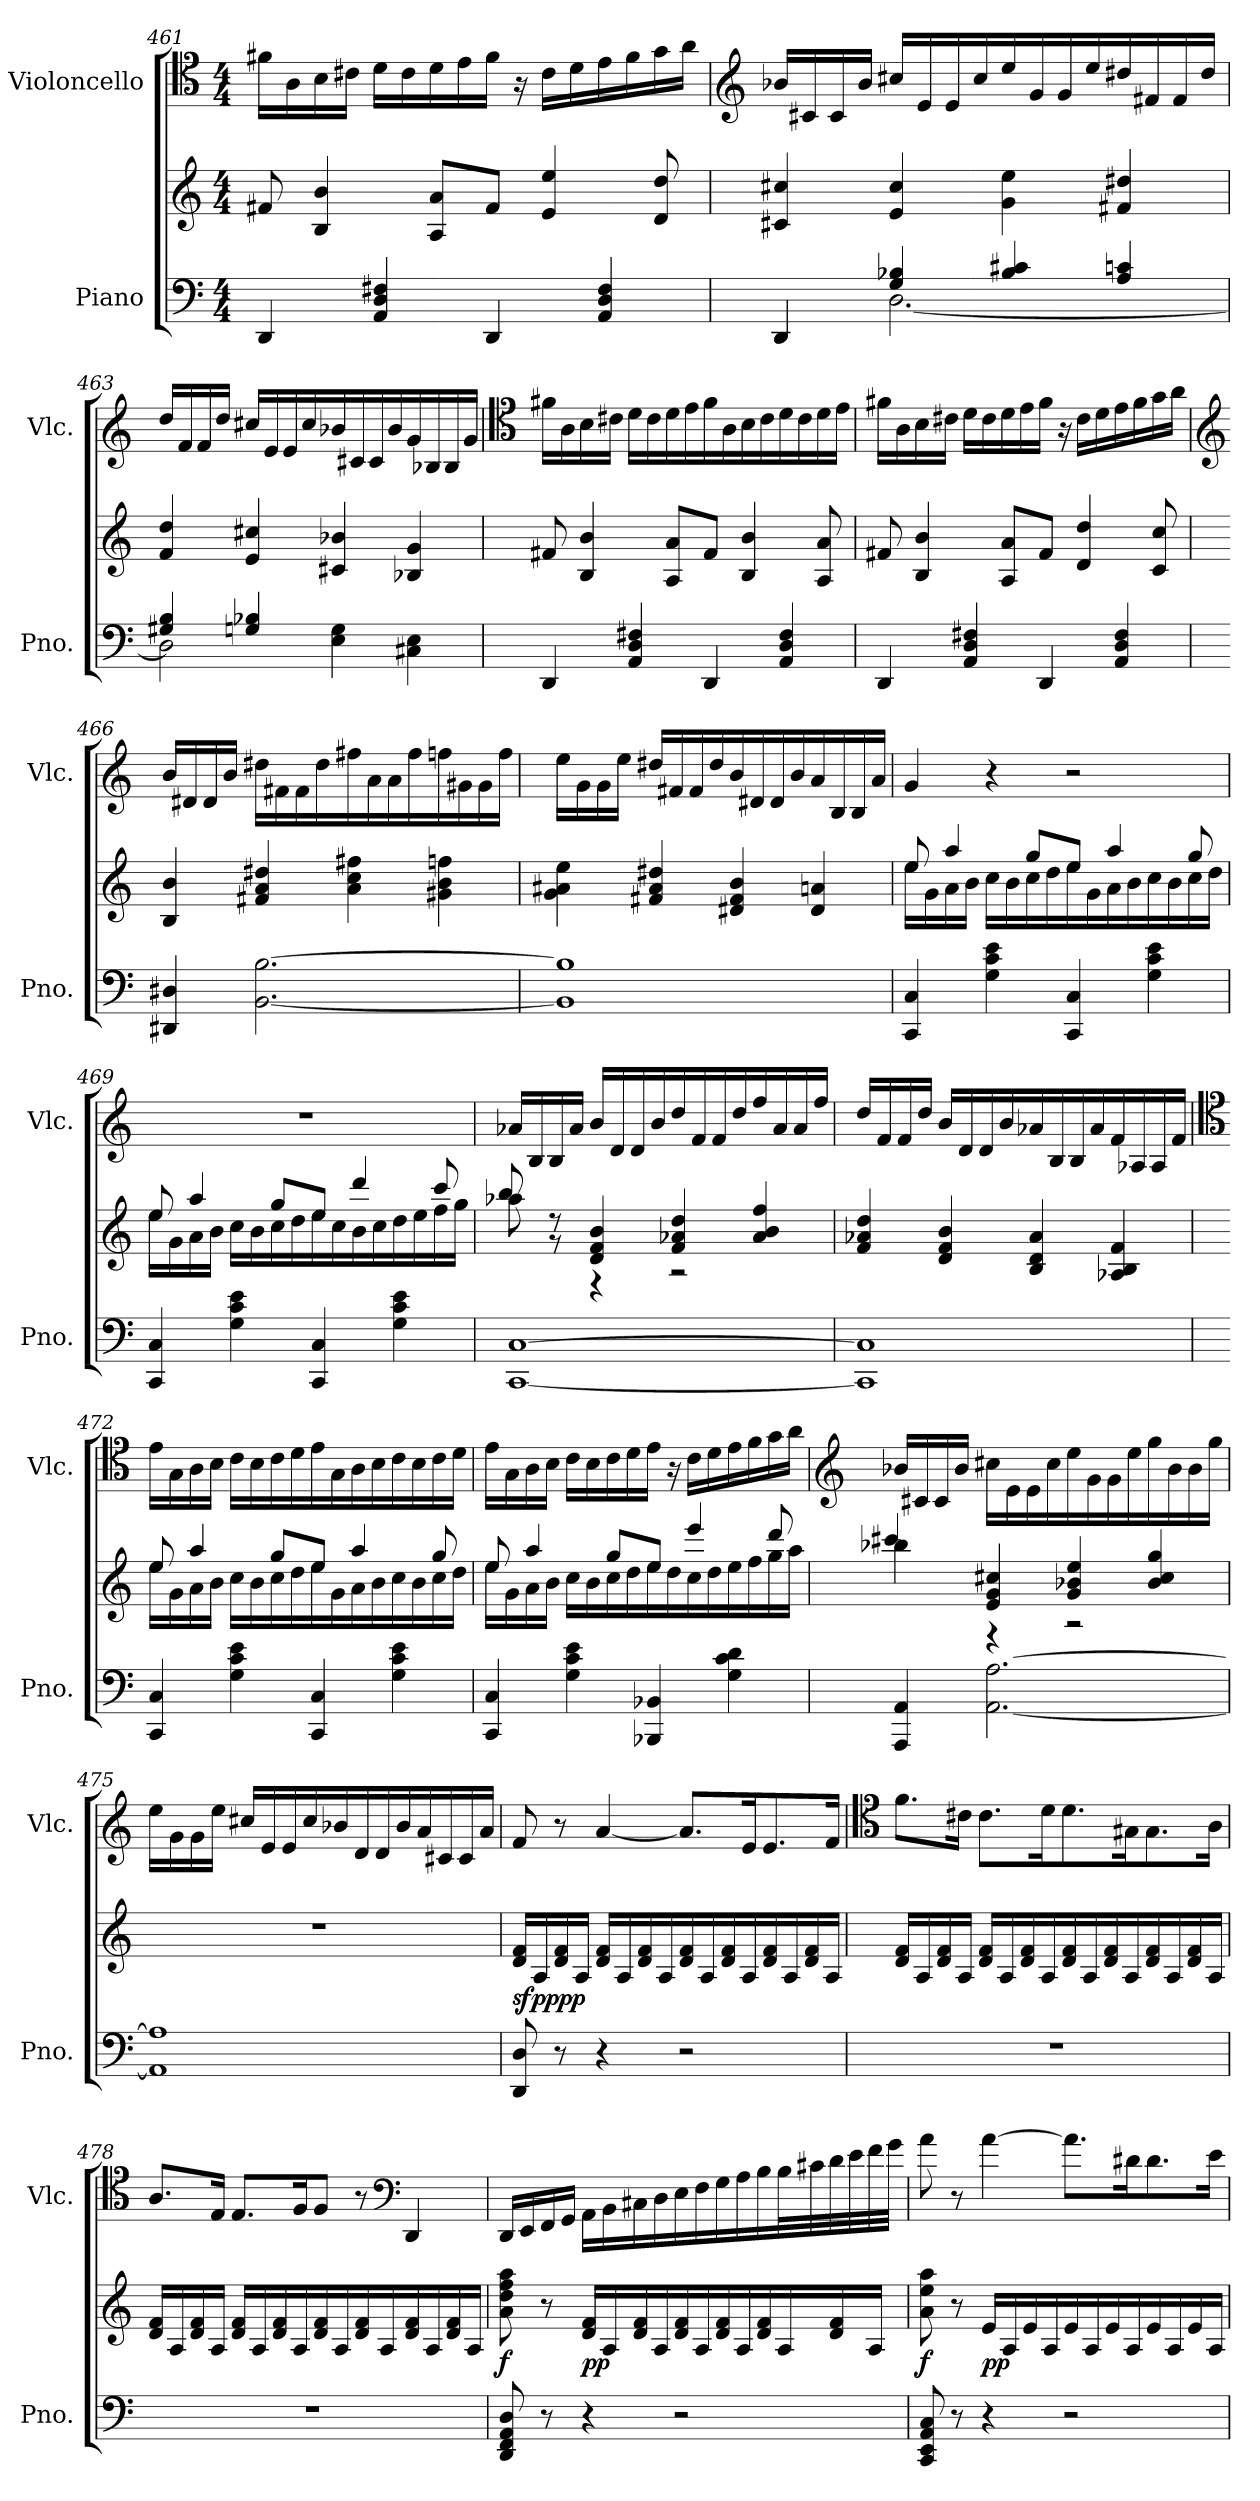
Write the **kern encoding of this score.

**kern	**kern	**dynam	**kern
*part2	*part2	*part2	*part1
*staff3	*staff2	*staff2/3	*staff1
*I"Piano	*	*	*I"Violoncello
*I'Pno.	*	*	*I'Vlc.
*clefF4	*clefG2	*	*clefC4
*k[]	*k[]	*	*k[]
*M4/4	*M4/4	*	*M4/4
=461	=461	=461	=461
4DD/	8f#X/	.	16f#X\LL
.	.	.	16A\
.	4B/ 4b/	.	16B\
.	.	.	16c#X\JJ
4AA/ 4D/ 4F#X/	.	.	16d\LL
.	.	.	16c#\
.	8A/ 8a/L	.	16d\
.	.	.	16e\
4DD/	8f#/J	.	16f#\JJ
.	.	.	16r
.	4e/ 4ee/	.	16c#\LL
.	.	.	16d\
4AA/ 4D/ 4F#/	.	.	16e\
.	.	.	16f#\
.	8d/ 8dd/	.	16g\
.	.	.	16a\JJ
!!LO:LB:g=z
=462	=462	=462	=462
*	*	*	*clefG2
*^	*	*	*
4DD/	4DD/	4c#X/ 4cc#X/	.	16b-X/LL
.	.	.	.	16c#X/
.	.	.	.	16c#/
.	.	.	.	16b-/JJ
4G/ 4B-X/	[2.D\	4e/ 4cc#/	.	16cc#X/LL
.	.	.	.	16e/
.	.	.	.	16e/
.	.	.	.	16cc#/
4B-/ 4c#X/	.	4g\ 4ee\	.	16ee/
.	.	.	.	16g/
.	.	.	.	16g/
.	.	.	.	16ee/
4A/ 4cn/	.	4f#X/ 4dd#X/	.	16dd#X/
.	.	.	.	16f#X/
.	.	.	.	16f#/
.	.	.	.	16dd#/JJ
=463	=463	=463	=463	=463
4G#X/ 4B/	2D\]	4f/ 4dd/	.	16dd/LL
.	.	.	.	16f/
.	.	.	.	16f/
.	.	.	.	16dd/JJ
4Gn/ 4B-X/	.	4e/ 4cc#X/	.	16cc#X/LL
.	.	.	.	16e/
.	.	.	.	16e/
.	.	.	.	16cc#/
4E\ 4G\	2ryy	4c#X/ 4b-X/	.	16b-X/
.	.	.	.	16c#X/
.	.	.	.	16c#/
.	.	.	.	16b-/
4C#X\ 4E\	.	4B-X/ 4g/	.	16g/
.	.	.	.	16B-X/
.	.	.	.	16B-/
.	.	.	.	16g/JJ
*v	*v	*	*	*
!!LO:LB:g=z
=464	=464	=464	=464
*	*	*	*clefC4
4DD/	8f#X/	.	16f#X\LL
.	.	.	16A\
.	4B/ 4b/	.	16B\
.	.	.	16c#X\JJ
4AA/ 4D/ 4F#X/	.	.	16d\LL
.	.	.	16c#\
.	8A/ 8a/L	.	16d\
.	.	.	16e\
4DD/	8f#/J	.	16f#\
.	.	.	16A\
.	4B/ 4b/	.	16B\
.	.	.	16c#\
4AA/ 4D/ 4F#/	.	.	16d\
.	.	.	16c#\
.	8A/ 8a/	.	16d\
.	.	.	16e\JJ
=465	=465	=465	=465
4DD/	8f#X/	.	16f#X\LL
.	.	.	16A\
.	4B/ 4b/	.	16B\
.	.	.	16c#X\JJ
4AA/ 4D/ 4F#X/	.	.	16d\LL
.	.	.	16c#\
.	8A/ 8a/L	.	16d\
.	.	.	16e\
4DD/	8f#/J	.	16f#\JJ
.	.	.	16r
.	4d/ 4dd/	.	16c#\LL
.	.	.	16d\
4AA/ 4D/ 4F#/	.	.	16e\
.	.	.	16f#\
.	8c/ 8cc/	.	16g\
.	.	.	16a\JJ
!!LO:LB:g=z
=466	=466	=466	=466
*	*	*	*clefG2
4DD#X/ 4D#X/	4B/ 4b/	.	16b/LL
.	.	.	16d#X/
.	.	.	16d#/
.	.	.	16b/JJ
[2.BB\ [2.B\	4f#X/ 4a/ 4dd#X/	.	16dd#X\LL
.	.	.	16f#X\
.	.	.	16f#\
.	.	.	16dd#\
.	4a\ 4cc\ 4ff#X\	.	16ff#X\
.	.	.	16a\
.	.	.	16a\
.	.	.	16ff#\
.	4g#X\ 4b\ 4ffn\	.	16ffn\
.	.	.	16g#X\
.	.	.	16g#\
.	.	.	16ff\JJ
=467	=467	=467	=467
1BB] 1B]	4g\ 4a#X\ 4ee\	.	16ee\LL
.	.	.	16g\
.	.	.	16g\
.	.	.	16ee\JJ
.	4f#X/ 4a#/ 4dd#X/	.	16dd#X/LL
.	.	.	16f#X/
.	.	.	16f#/
.	.	.	16dd#/
.	4d#X/ 4f#/ 4b/	.	16b/
.	.	.	16d#X/
.	.	.	16d#/
.	.	.	16b/
.	4d#/ 4an/	.	16a/
.	.	.	16B/
.	.	.	16B/
.	.	.	16a/JJ
!!LO:PB:g=z
=468	=468	=468	=468
*	*^	*	*
4CC/ 4C/	16ee\LL	8ee/	.	4g/
.	16g\	.	.	.
.	16a\	4aa/	.	.
.	16b\JJ	.	.	.
4G\ 4c\ 4e\	16cc\LL	.	.	4r
.	16b\	.	.	.
.	16cc\	8gg/L	.	.
.	16dd\	.	.	.
4CC/ 4C/	16ee\	8ee/J	.	2r
.	16g\	.	.	.
.	16a\	4aa/	.	.
.	16b\	.	.	.
4G\ 4c\ 4e\	16cc\	.	.	.
.	16b\	.	.	.
.	16cc\	8gg/	.	.
.	16dd\JJ	.	.	.
=469	=469	=469	=469	=469
4CC/ 4C/	16ee\LL	8ee/	.	1r
.	16g\	.	.	.
.	16a\	4aa/	.	.
.	16b\JJ	.	.	.
4G\ 4c\ 4e\	16cc\LL	.	.	.
.	16b\	.	.	.
.	16cc\	8gg/L	.	.
.	16dd\	.	.	.
4CC/ 4C/	16ee\	8ee/J	.	.
.	16cc\	.	.	.
.	16b\	4ddd/	.	.
.	16cc\	.	.	.
4G\ 4c\ 4e\	16dd\	.	.	.
.	16ee\	.	.	.
.	16ff\	8ccc/	.	.
.	16gg\JJ	.	.	.
=470	=470	=470	=470	=470
[1CC [1C	8aa-X\	8bb/	.	16a-X/LL
.	.	.	.	16B/
.	8r	8r	.	16B/
.	.	.	.	16a-/JJ
.	4d/ 4f/ 4b/	4r	.	16b/LL
.	.	.	.	16d/
.	.	.	.	16d/
.	.	.	.	16b/
.	4f/ 4a-X/ 4dd/	2r	.	16dd/
.	.	.	.	16f/
.	.	.	.	16f/
.	.	.	.	16dd/
.	4a-/ 4b/ 4ff/	.	.	16ff/
.	.	.	.	16a-/
.	.	.	.	16a-/
.	.	.	.	16ff/JJ
*	*v	*v	*	*
!!LO:LB:g=z
=471	=471	=471	=471
1CC] 1C]	4f/ 4a-X/ 4dd/	.	16dd/LL
.	.	.	16f/
.	.	.	16f/
.	.	.	16dd/JJ
.	4d/ 4f/ 4b/	.	16b/LL
.	.	.	16d/
.	.	.	16d/
.	.	.	16b/
.	4B/ 4d/ 4a-/	.	16a-X/
.	.	.	16B/
.	.	.	16B/
.	.	.	16a-/
.	4A-X/ 4B/ 4f/	.	16f/
.	.	.	16A-X/
.	.	.	16A-/
.	.	.	16f/JJ
=472	=472	=472	=472
*	*	*	*clefC4
*	*^	*	*
4CC/ 4C/	16ee\LL	8ee/	.	16e\LL
.	16g\	.	.	16G\
.	16a\	4aa/	.	16A\
.	16b\JJ	.	.	16B\JJ
4G\ 4c\ 4e\	16cc\LL	.	.	16c\LL
.	16b\	.	.	16B\
.	16cc\	8gg/L	.	16c\
.	16dd\	.	.	16d\
4CC/ 4C/	16ee\	8ee/J	.	16e\
.	16g\	.	.	16G\
.	16a\	4aa/	.	16A\
.	16b\	.	.	16B\
4G\ 4c\ 4e\	16cc\	.	.	16c\
.	16b\	.	.	16B\
.	16cc\	8gg/	.	16c\
.	16dd\JJ	.	.	16d\JJ
=473	=473	=473	=473	=473
4CC/ 4C/	16ee\LL	8ee/	.	16e\LL
.	16g\	.	.	16G\
.	16a\	4aa/	.	16A\
.	16b\JJ	.	.	16B\JJ
4G\ 4c\ 4e\	16cc\LL	.	.	16c\LL
.	16b\	.	.	16B\
.	16cc\	8gg/L	.	16c\
.	16dd\	.	.	16d\
4BBB-X/ 4BB-X/	16ee\	8ee/J	.	16e\JJ
.	16dd\	.	.	16r
.	16cc\	4eee/	.	16c\LL
.	16dd\	.	.	16d\
4G\ 4c\ 4d\	16ee\	.	.	16e\
.	16ff\	.	.	16f\
.	16gg\	8ddd/	.	16g\
.	16aa\JJ	.	.	16a\JJ
!!LO:LB:g=z
=474	=474	=474	=474	=474
*	*	*	*	*clefG2
4AAA/ 4AA/	4bb-X\	4ccc#X/	.	16b-X/LL
.	.	.	.	16c#X/
.	.	.	.	16c#/
.	.	.	.	16b-/JJ
[2.AA\ [2.A\	4e/ 4g/ 4cc#X/	4r	.	16cc#X\LL
.	.	.	.	16e\
.	.	.	.	16e\
.	.	.	.	16cc#\
.	4g/ 4b-X/ 4ee/	2r	.	16ee\
.	.	.	.	16g\
.	.	.	.	16g\
.	.	.	.	16ee\
.	4b-/ 4cc#/ 4gg/	.	.	16gg\
.	.	.	.	16b-\
.	.	.	.	16b-\
.	.	.	.	16gg\JJ
*	*v	*v	*	*
=475	=475	=475	=475
1AA] 1A]	1r	.	16ee\LL
.	.	.	16g\
.	.	.	16g\
.	.	.	16ee\JJ
.	.	.	16cc#X/LL
.	.	.	16e/
.	.	.	16e/
.	.	.	16cc#/
.	.	.	16b-X/
.	.	.	16d/
.	.	.	16d/
.	.	.	16b-/
.	.	.	16a/
.	.	.	16c#X/
.	.	.	16c#/
.	.	.	16a/JJ
!!LO:LB:g=z
=476	=476	=476	=476
!	!	!LO:DY:a=2	!
!	!	!LO:DY:n=1:b	!
8DD/ 8D/	16d/ 16f/LL	sfpp pp	8f/
.	16A/	.	.
8r	16d/ 16f/	.	8r
.	16A/JJ	.	.
4r	16d/ 16f/LL	.	[4a/
.	16A/	.	.
.	16d/ 16f/	.	.
.	16A/	.	.
2r	16d/ 16f/	.	8.a/L]
.	16A/	.	.
.	16d/ 16f/	.	.
.	16A/	.	16e/K
.	16d/ 16f/	.	8.e/
.	16A/	.	.
.	16d/ 16f/	.	.
.	16A/JJ	.	16f/Jk
=477	=477	=477	=477
*	*	*	*clefC4
1r	16d/ 16f/LL	.	8.f\L
.	16A/	.	.
.	16d/ 16f/	.	.
.	16A/JJ	.	16c#X\Jk
.	16d/ 16f/LL	.	8.c#\L
.	16A/	.	.
.	16d/ 16f/	.	.
.	16A/	.	16d\K
.	16d/ 16f/	.	8.d\
.	16A/	.	.
.	16d/ 16f/	.	.
.	16A/	.	16G#X\K
.	16d/ 16f/	.	8.G#\
.	16A/	.	.
.	16d/ 16f/	.	.
.	16A/JJ	.	16A\Jk
!!LO:PB:g=z
=478	=478	=478	=478
1r	16d/ 16f/LL	.	8.A/L
.	16A/	.	.
.	16d/ 16f/	.	.
.	16A/JJ	.	16E/Jk
.	16d/ 16f/LL	.	8.E/L
.	16A/	.	.
.	16d/ 16f/	.	.
.	16A/	.	16F/K
.	16d/ 16f/	.	8F/J
.	16A/	.	.
.	16d/ 16f/	.	8r
.	16A/	.	.
*	*	*	*clefF4
.	16d/ 16f/	.	4DD/
.	16A/	.	.
.	16d/ 16f/	.	.
.	16A/JJ	.	.
=479	=479	=479	=479
!	!	!LO:DY:b	!
8DD/ 8FF/ 8AA/ 8D/	8a\ 8dd\ 8ff\ 8aa\	f	16DD/LL
.	.	.	16EE/
8r	8r	.	16FF/
.	.	.	16GG/JJ
!	!	!LO:DY:b	!
4r	16d/ 16f/LL	pp	16AA\LL
.	16A/	.	16BB\
.	16d/ 16f/	.	16C#X\
.	16A/	.	16D\
2r	16d/ 16f/	.	16E\
.	16A/	.	16F\
.	16d/ 16f/	.	16G\
.	16A/	.	16A\
.	16d/ 16f/	.	16B\
.	16A/	.	32B\L
.	.	.	32c#X\
.	16d/ 16f/	.	32d\
.	.	.	32e\
.	16A/JJ	.	32f\
.	.	.	32g\JJJ
!!LO:LB:g=z
=480	=480	=480	=480
!	!	!LO:DY:b	!
8CC/ 8EE/ 8AA/ 8C/	8a\ 8ee\ 8aa\	f	8a\
8r	8r	.	8r
!	!	!LO:DY:b	!
4r	16e/LL	pp	[4a\
.	16A/	.	.
.	16e/	.	.
.	16A/	.	.
2r	16e/	.	8.a\L]
.	16A/	.	.
.	16e/	.	.
.	16A/	.	16d#X\K
.	16e/	.	8.d#\
.	16A/	.	.
.	16e/	.	.
.	16A/JJ	.	16e\Jk
=	=	=	=
*-	*-	*-	*-
